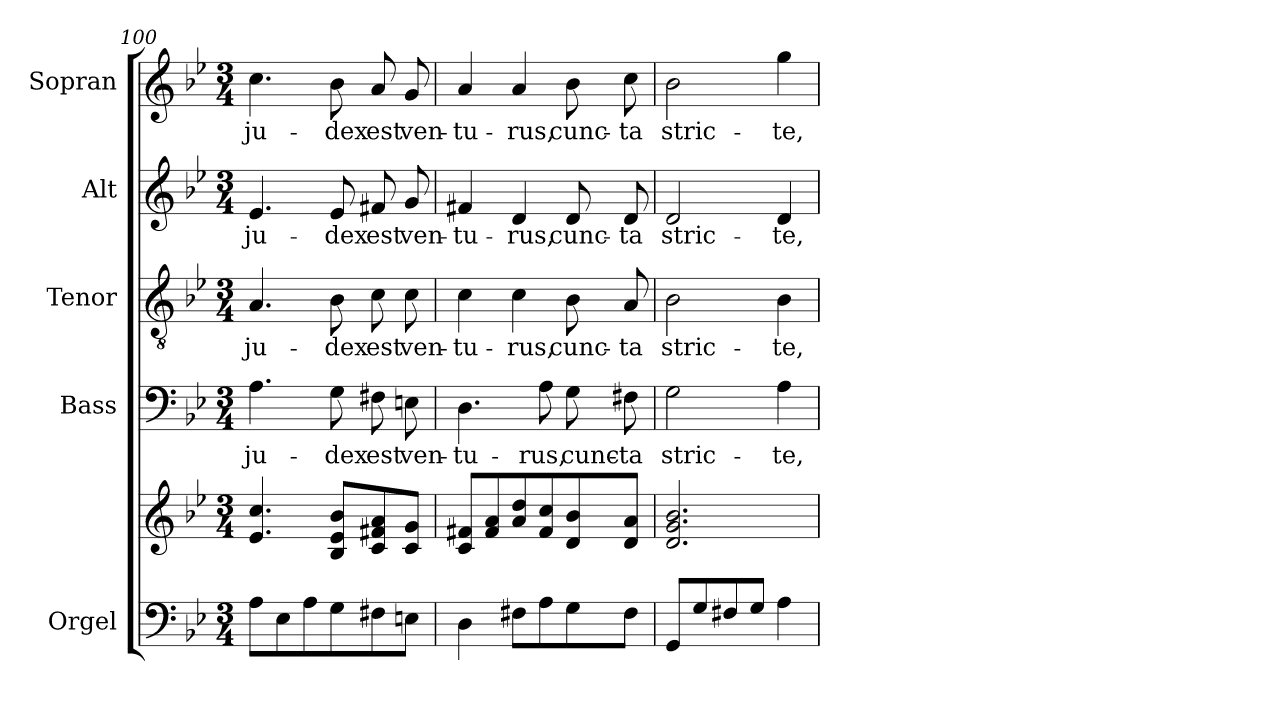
**kern	**kern	**kern	**text	**kern	**text	**kern	**text	**kern	**text
*part5	*part5	*part4	*part4	*part3	*part3	*part2	*part2	*part1	*part1
*staff6	*staff5	*staff4	*staff4	*staff3	*staff3	*staff2	*staff2	*staff1	*staff1
*I"Orgel	*	*I"Bass	*	*I"Tenor	*	*I"Alt	*	*I"Sopran	*
*I'Org.	*	*I'B.	*	*I'T.	*	*I'A.	*	*I'S.	*
*clefF4	*clefG2	*clefF4	*	*clefGv2	*	*clefG2	*	*clefG2	*
*k[b-e-]	*k[b-e-]	*k[b-e-]	*	*k[b-e-]	*	*k[b-e-]	*	*k[b-e-]	*
*B-:	*B-:	*B-:	*	*B-:	*	*B-:	*	*B-:	*
*M3/4	*M3/4	*M3/4	*	*M3/4	*	*M3/4	*	*M3/4	*
=100	=100	=100	=100	=100	=100	=100	=100	=100	=100
!	!	!	!LO:LY:b	!	!LO:LY:b	!	!LO:LY:b	!	!LO:LY:b
8A\L	4.e-/ 4.cc/	4.A\	ju-	4.A/	ju-	4.e-/	ju-	4.cc\	ju-
8E-\	.	.	.	.	.	.	.	.	.
8A\	.	.	.	.	.	.	.	.	.
!	!	!	!LO:LY:b	!	!LO:LY:b	!	!LO:LY:b	!	!LO:LY:b
8G\	8B-/ 8e-/ 8b-/L	8G\	-dex	8B-\	-dex	8e-/	-dex	8b-\	-dex
!	!	!	!LO:LY:b	!	!LO:LY:b	!	!LO:LY:b	!	!LO:LY:b
8F#X\	8c/ 8f#X/ 8a/	8F#X\	est	8c\	est	8f#X/	est	8a/	est
!	!	!	!LO:LY:b	!	!LO:LY:b	!	!LO:LY:b	!	!LO:LY:b
8En\J	8c/ 8g/J	8En\	ven-	8c\	ven-	8g/	ven-	8g/	ven-
=101	=101	=101	=101	=101	=101	=101	=101	=101	=101
!	!	!	!LO:LY:b	!	!LO:LY:b	!	!LO:LY:b	!	!LO:LY:b
4D\	8c/ 8f#X/L	4.D\	-tu-	4c\	-tu-	4f#X/	-tu-	4a/	-tu-
.	8f#/ 8a/	.	.	.	.	.	.	.	.
!	!	!	!	!	!LO:LY:b	!	!LO:LY:b	!	!LO:LY:b
8F#X\L	8a/ 8dd/	.	.	4c\	-rus,	4d/	-rus,	4a/	-rus,
!	!	!	!LO:LY:b	!	!	!	!	!	!
8A\	8f#/ 8cc/	8A\	-rus,	.	.	.	.	.	.
!	!	!	!LO:LY:b	!	!LO:LY:b	!	!LO:LY:b	!	!LO:LY:b
8G\	8d/ 8b-/	8G\	cunc-	8B-\	cunc-	8d/	cunc-	8b-\	cunc-
!	!	!	!LO:LY:b	!	!LO:LY:b	!	!LO:LY:b	!	!LO:LY:b
8F#\J	8d/ 8a/J	8F#X\	-ta	8A/	-ta	8d/	-ta	8cc\	-ta
=102	=102	=102	=102	=102	=102	=102	=102	=102	=102
!	!	!	!LO:LY:b	!	!LO:LY:b	!	!LO:LY:b	!	!LO:LY:b
8GG/L	2.d/ 2.g/ 2.b-/	2G\	stric-	2B-\	stric-	2d/	stric-	2b-\	stric-
8G/	.	.	.	.	.	.	.	.	.
8F#X/	.	.	.	.	.	.	.	.	.
8G/J	.	.	.	.	.	.	.	.	.
!	!	!	!LO:LY:b	!	!LO:LY:b	!	!LO:LY:b	!	!LO:LY:b
4A\	.	4A\	-te,	4B-\	-te,	4d/	-te,	4gg\	-te,
=	=	=	=	=	=	=	=	=	=
*-	*-	*-	*-	*-	*-	*-	*-	*-	*-
